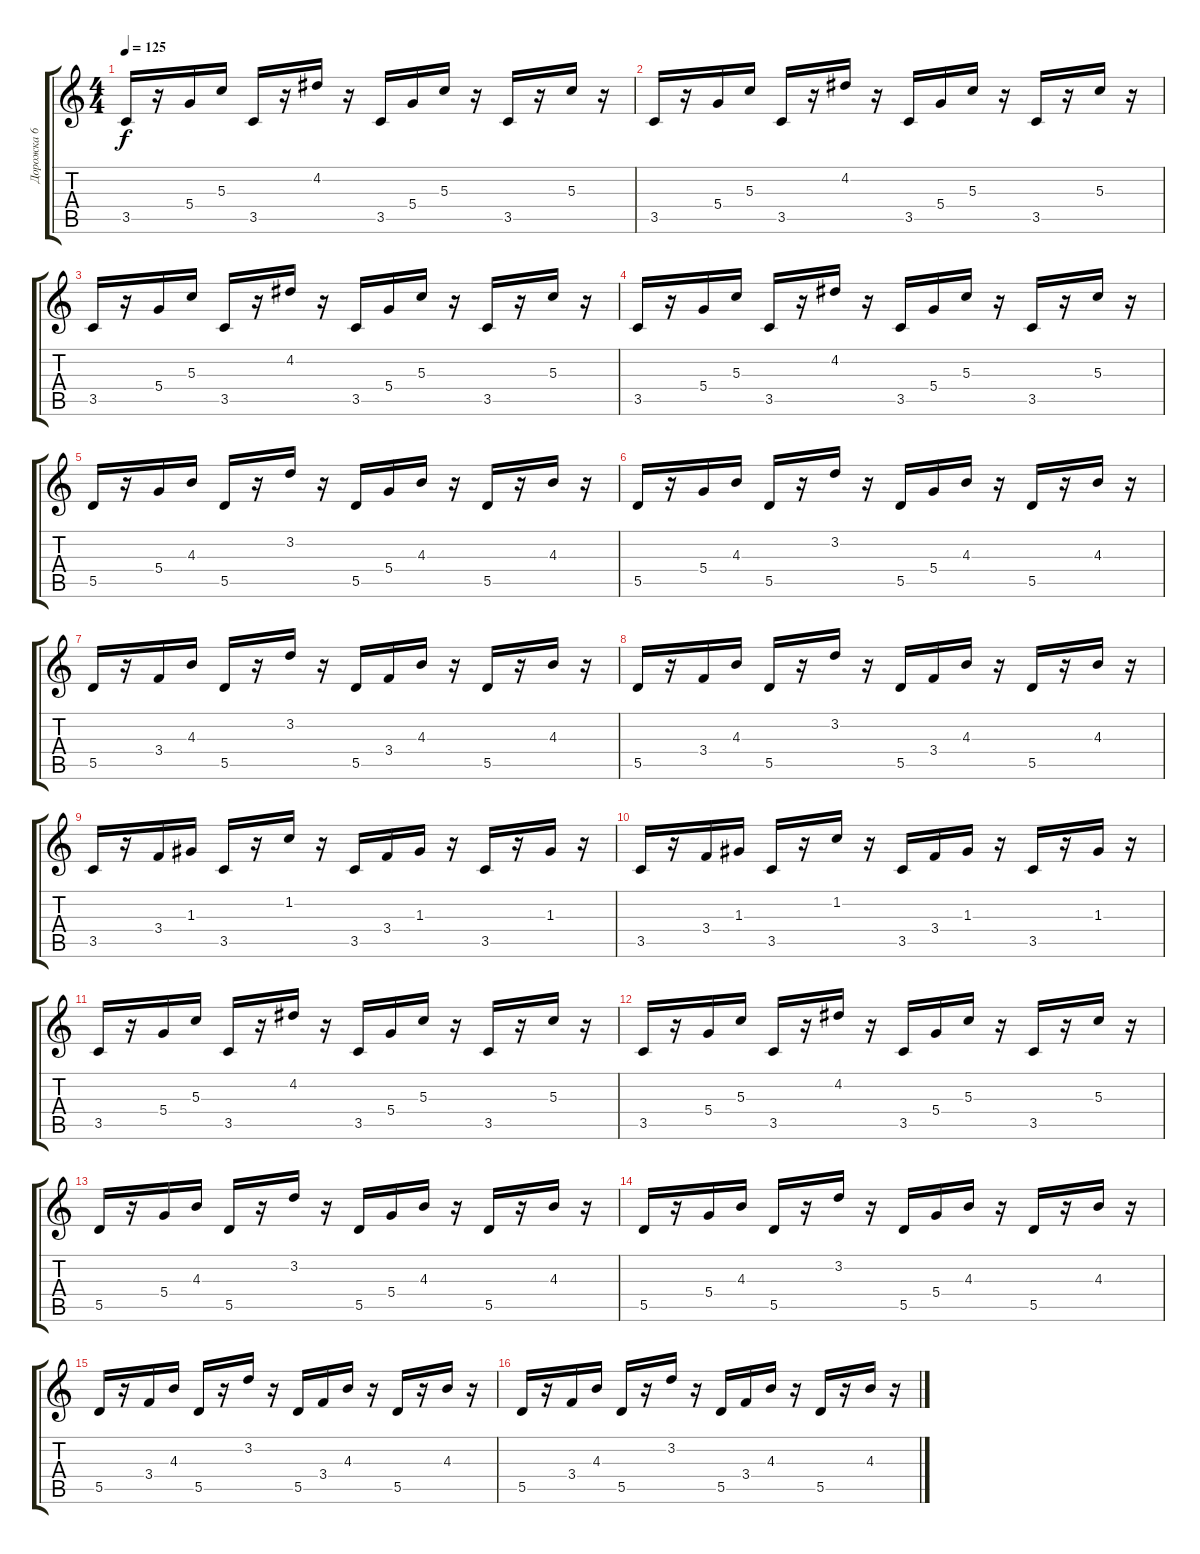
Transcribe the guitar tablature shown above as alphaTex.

\track ("Дорожка 6" "Дорожка 6") {instrument synthbass2}
\staff {score tabs}
\tuning (E4 B3 G3 D3 A2 E2) {hide}
\ts (4 4)
\tempo 125
\clef g2
\ks c
3.5.16{dy f} r.16 5.4.16 5.3.16 3.5.16 r.16 4.2.16 r.16 3.5.16 5.4.16 5.3.16 r.16 3.5.16 r.16 5.3.16 r.16 |
3.5.16 r.16 5.4.16 5.3.16 3.5.16 r.16 4.2.16 r.16 3.5.16 5.4.16 5.3.16 r.16 3.5.16 r.16 5.3.16 r.16 |
3.5.16 r.16 5.4.16 5.3.16 3.5.16 r.16 4.2.16 r.16 3.5.16 5.4.16 5.3.16 r.16 3.5.16 r.16 5.3.16 r.16 |
3.5.16 r.16 5.4.16 5.3.16 3.5.16 r.16 4.2.16 r.16 3.5.16 5.4.16 5.3.16 r.16 3.5.16 r.16 5.3.16 r.16 |
5.5.16 r.16 5.4.16 4.3.16 5.5.16 r.16 3.2.16 r.16 5.5.16 5.4.16 4.3.16 r.16 5.5.16 r.16 4.3.16 r.16 |
5.5.16 r.16 5.4.16 4.3.16 5.5.16 r.16 3.2.16 r.16 5.5.16 5.4.16 4.3.16 r.16 5.5.16 r.16 4.3.16 r.16 |
5.5.16 r.16 3.4.16 4.3.16 5.5.16 r.16 3.2.16 r.16 5.5.16 3.4.16 4.3.16 r.16 5.5.16 r.16 4.3.16 r.16 |
5.5.16 r.16 3.4.16 4.3.16 5.5.16 r.16 3.2.16 r.16 5.5.16 3.4.16 4.3.16 r.16 5.5.16 r.16 4.3.16 r.16 |
3.5.16 r.16 3.4.16 1.3.16 3.5.16 r.16 1.2.16 r.16 3.5.16 3.4.16 1.3.16 r.16 3.5.16 r.16 1.3.16 r.16 |
3.5.16 r.16 3.4.16 1.3.16 3.5.16 r.16 1.2.16 r.16 3.5.16 3.4.16 1.3.16 r.16 3.5.16 r.16 1.3.16 r.16 |
3.5.16 r.16 5.4.16 5.3.16 3.5.16 r.16 4.2.16 r.16 3.5.16 5.4.16 5.3.16 r.16 3.5.16 r.16 5.3.16 r.16 |
3.5.16 r.16 5.4.16 5.3.16 3.5.16 r.16 4.2.16 r.16 3.5.16 5.4.16 5.3.16 r.16 3.5.16 r.16 5.3.16 r.16 |
5.5.16 r.16 5.4.16 4.3.16 5.5.16 r.16 3.2.16 r.16 5.5.16 5.4.16 4.3.16 r.16 5.5.16 r.16 4.3.16 r.16 |
5.5.16 r.16 5.4.16 4.3.16 5.5.16 r.16 3.2.16 r.16 5.5.16 5.4.16 4.3.16 r.16 5.5.16 r.16 4.3.16 r.16 |
5.5.16 r.16 3.4.16 4.3.16 5.5.16 r.16 3.2.16 r.16 5.5.16 3.4.16 4.3.16 r.16 5.5.16 r.16 4.3.16 r.16 |
5.5.16 r.16 3.4.16 4.3.16 5.5.16 r.16 3.2.16 r.16 5.5.16 3.4.16 4.3.16 r.16 5.5.16 r.16 4.3.16 r.16
